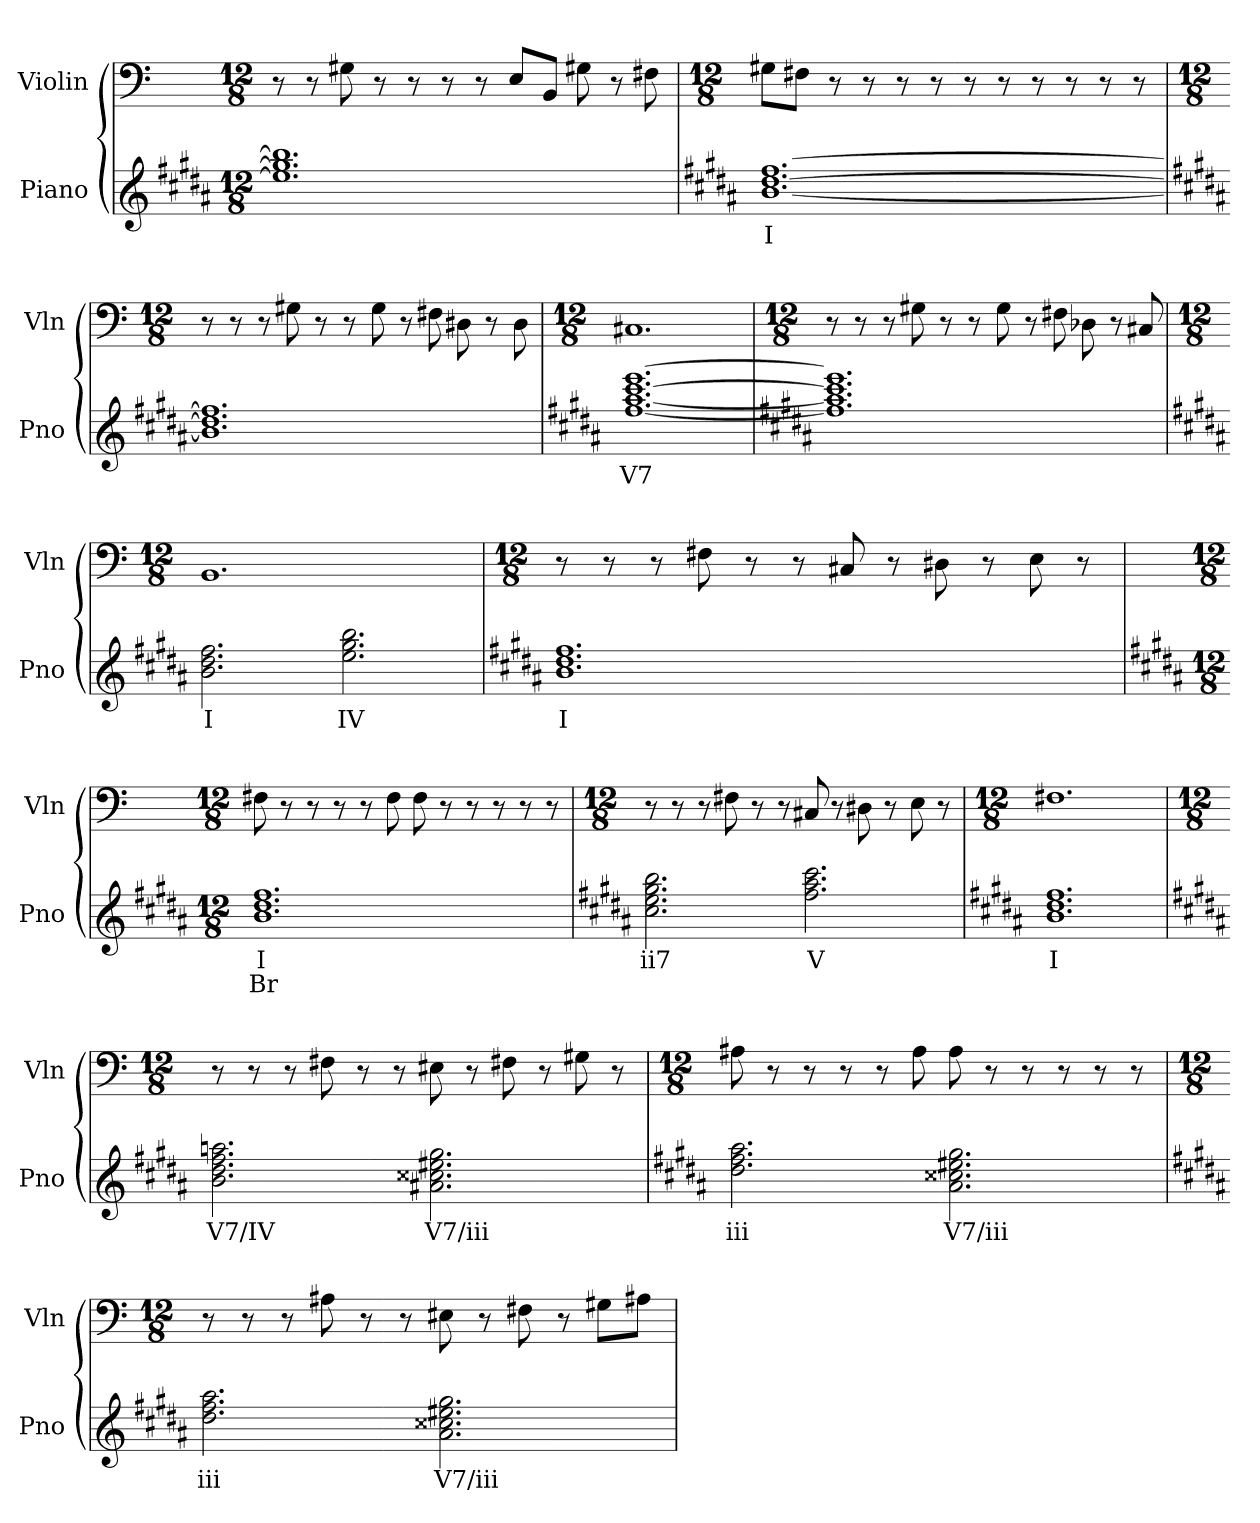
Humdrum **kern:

**kern	**text	**text	**kern
*part2	*part2	*part2	*part1
*staff2	*staff2	*staff2	*staff1
*I"Piano	*	*	*I"Violin
*I'Pno	*	*	*I'Vln
*k[f#c#g#d#a#]	*	*	*
*B:	*	*	*
*M12/8	*	*	*M12/8
=	=	=	=
1.ee] 1.gg#] 1.bb]	.	.	8r
.	.	.	8r
.	.	.	8G#X
.	.	.	8r
.	.	.	8r
.	.	.	8r
.	.	.	8r
.	.	.	8EL
.	.	.	8BBJ
.	.	.	8G#X
.	.	.	8r
.	.	.	8F#X
=	=	=	=
*k[f#c#g#d#a#]	*	*	*
*B:	*	*	*
*	*	*	*M12/8
[1.b [1.dd# [1.ff#	I	.	8G#XL
.	.	.	8F#XJ
.	.	.	8r
.	.	.	8r
.	.	.	8r
.	.	.	8r
.	.	.	8r
.	.	.	8r
.	.	.	8r
.	.	.	8r
.	.	.	8r
.	.	.	8r
=	=	=	=
*k[f#c#g#d#a#]	*	*	*
*B:	*	*	*
*	*	*	*M12/8
1.b] 1.dd#] 1.ff#]	.	.	8r
.	.	.	8r
.	.	.	8r
.	.	.	8G#X
.	.	.	8r
.	.	.	8r
.	.	.	8G#
.	.	.	8r
.	.	.	8F#X
.	.	.	8D#X
.	.	.	8r
.	.	.	8D#
=	=	=	=
*k[f#c#g#d#a#]	*	*	*
*B:	*	*	*
*	*	*	*M12/8
[1.ff# [1.aa# [1.ccc# [1.eee	V7	.	1.C#X
=	=	=	=
*k[f#c#g#d#a#]	*	*	*
*B:	*	*	*
*	*	*	*M12/8
1.ff#] 1.aa#] 1.ccc#] 1.eee]	.	.	8r
.	.	.	8r
.	.	.	8r
.	.	.	8G#X
.	.	.	8r
.	.	.	8r
.	.	.	8G#
.	.	.	8r
.	.	.	8F#X
.	.	.	8D-X
.	.	.	8r
.	.	.	8C#X
=	=	=	=
*k[f#c#g#d#a#]	*	*	*
*B:	*	*	*
*	*	*	*M12/8
2.b 2.dd# 2.ff#	I	.	1.BB
2.ee 2.gg# 2.bb	IV	.	.
=	=	=	=
*k[f#c#g#d#a#]	*	*	*
*B:	*	*	*
*	*	*	*M12/8
1.b 1.dd# 1.ff#	I	.	8r
.	.	.	8r
.	.	.	8r
.	.	.	8F#X
.	.	.	8r
.	.	.	8r
.	.	.	8C#X
.	.	.	8r
.	.	.	8D#X
.	.	.	8r
.	.	.	8E
.	.	.	8r
=	=	=	=
*k[f#c#g#d#a#]	*	*	*
*B:	*	*	*
*M12/8	*	*	*M12/8
1.b 1.dd# 1.ff#	I	Br	8F#X
.	.	.	8r
.	.	.	8r
.	.	.	8r
.	.	.	8r
.	.	.	8F#
.	.	.	8F#
.	.	.	8r
.	.	.	8r
.	.	.	8r
.	.	.	8r
.	.	.	8r
=	=	=	=
*k[f#c#g#d#a#]	*	*	*
*B:	*	*	*
*	*	*	*M12/8
2.cc# 2.ee 2.gg# 2.bb	ii7	.	8r
.	.	.	8r
.	.	.	8r
.	.	.	8F#X
.	.	.	8r
.	.	.	8r
2.ff# 2.aa# 2.ccc#	V	.	8C#X
.	.	.	8r
.	.	.	8D#X
.	.	.	8r
.	.	.	8E
.	.	.	8r
=	=	=	=
*k[f#c#g#d#a#]	*	*	*
*B:	*	*	*
*	*	*	*M12/8
1.b 1.dd# 1.ff#	I	.	1.F#X
=	=	=	=
*k[f#c#g#d#a#]	*	*	*
*B:	*	*	*
*	*	*	*M12/8
2.b 2.dd# 2.ff# 2.aan	V7/IV	.	8r
.	.	.	8r
.	.	.	8r
.	.	.	8F#X
.	.	.	8r
.	.	.	8r
2.a#X 2.cc##X 2.ee#X 2.gg#	V7/iii	.	8E#X
.	.	.	8r
.	.	.	8F#X
.	.	.	8r
.	.	.	8G#X
.	.	.	8r
=	=	=	=
*k[f#c#g#d#a#]	*	*	*
*B:	*	*	*
*	*	*	*M12/8
2.dd# 2.ff# 2.aa#	iii	.	8A#X
.	.	.	8r
.	.	.	8r
.	.	.	8r
.	.	.	8r
.	.	.	8A#
2.a# 2.cc##X 2.ee#X 2.gg#	V7/iii	.	8A#
.	.	.	8r
.	.	.	8r
.	.	.	8r
.	.	.	8r
.	.	.	8r
=	=	=	=
*k[f#c#g#d#a#]	*	*	*
*B:	*	*	*
*	*	*	*M12/8
2.dd# 2.ff# 2.aa#	iii	.	8r
.	.	.	8r
.	.	.	8r
.	.	.	8A#X
.	.	.	8r
.	.	.	8r
2.a# 2.cc##X 2.ee#X 2.gg#	V7/iii	.	8E#X
.	.	.	8r
.	.	.	8F#X
.	.	.	8r
.	.	.	8G#XL
.	.	.	8A#XJ
=	=	=	=
*-	*-	*-	*-
